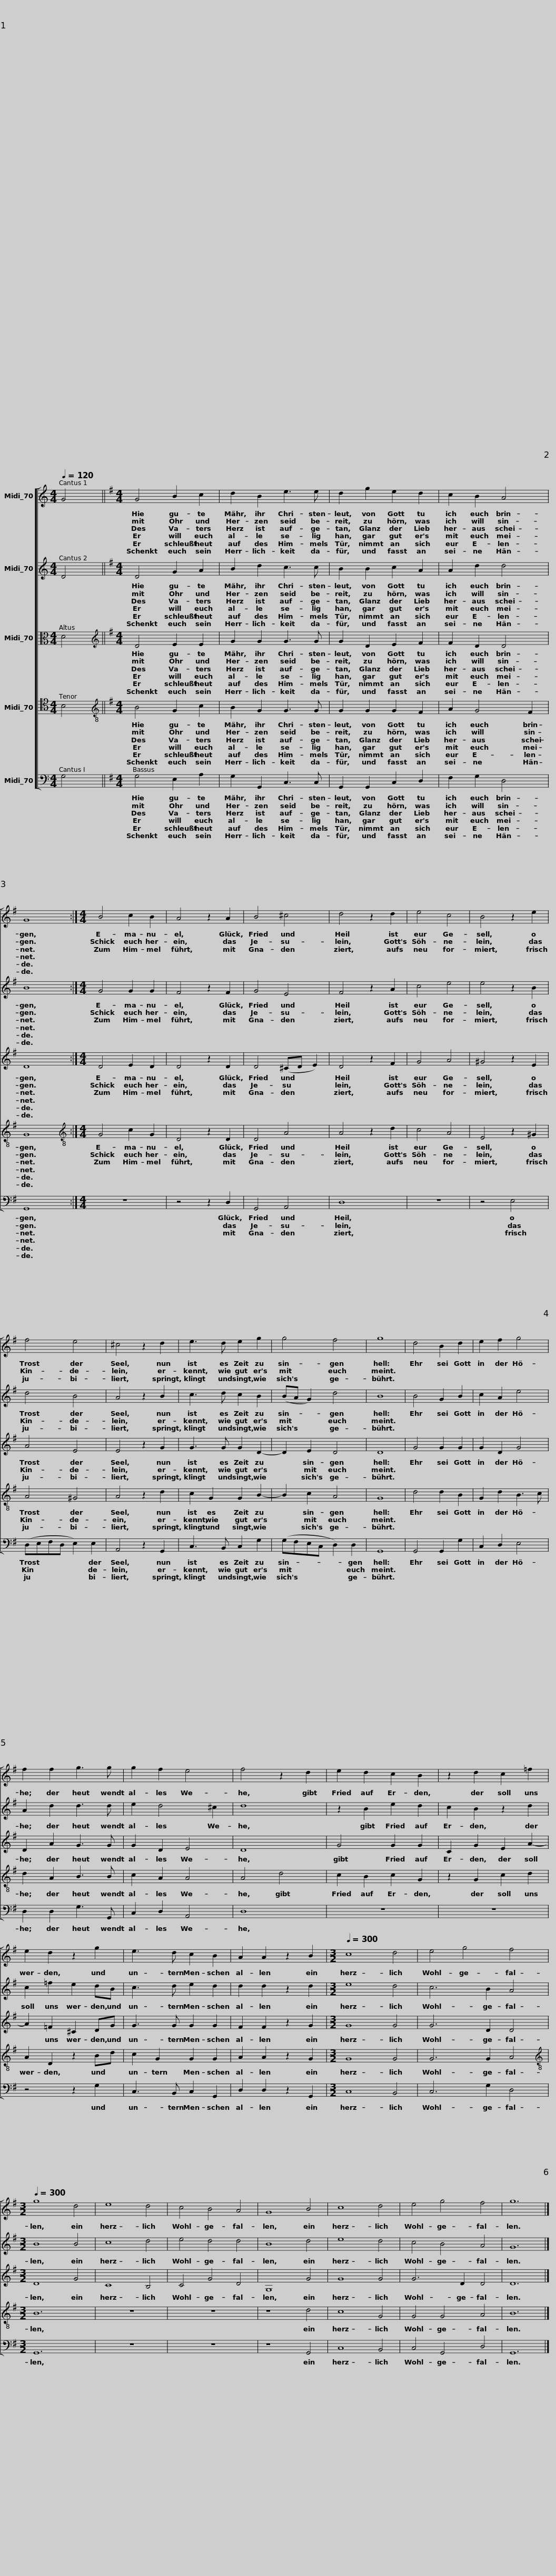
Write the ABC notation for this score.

X:1
%%score [ 1 2 3 4 5 ]
L:1/8
Q:1/4=120
M:4/4
I:linebreak $
K:C
V:1 treble
V:2 treble
V:3 alto
V:4 tenor
V:5 bass
V:1
 G4 ||$[K:G][M:4/4] G4 B2 c2 | d2 B2 e3 e | d2 g2 e2 d2 | c2 B2 A4 | %5
 G8 :|$[M:4/4] B4 c2 B2 | A4 z2 A2 | B4 ^c4 | d4 z2 d2 | %10
 e4 c4 | B4 z2 e2 | f4 e4 |$ ^c4 z2 d2 | e3 d e2 g2 | %15
 g4 f4 | g8 | d4 B2 d2 | e2 f2 g4 |$ f2 f2 g3 g | %20
 g2 f2 e4 | f4 z2 d2 | e2 d2 c2 B2 | z2 d2 c2 =f2 |$ e2 d2 z2 g2 | %25
 e3 d c2 B2 | A2 A2 z2 B2 |[M:3/2][Q:1/4=300] c8 d4 | e4 g4 f4 |$[M:3/2][Q:1/4=300][Q:1/4=300][Q:1/4=300][Q:1/4=300][Q:1/4=300] g8 d4 | %30
 e8 d4 | c4 B4 A4 | G8 B4 | c8 d4 | e4 g4 f4 | %35
 g12 |] %36
V:2
 D4 ||$[K:G][M:4/4] D4 G2 A2 | B2 d2 c3 c | B2 B2 c2 A2 | A2 d2 d4 | %5
 B8 :|$[M:4/4] G4 G2 G2 | F4 z2 F2 | G4 E4 | F4 z2 A2 | %10
 c4 e4 | e4 z2 B2 | d4 B4 |$ A4 z2 B2 | c3 d c2 B2 | %15
 (BA G2) d4 | B8 | B4 G2 B2 | c2 A2 e4 |$ A2 d2 d3 d | %20
 e2 d4 ^c2 | d8 | z2 B2 e2 d2 | c2 B2 z2 d2 |$ c2 =f2 e2 dB | %25
 c3 d e2 d2 | d2 d2 z2 d2 |[M:3/2] e8 d4 | c6 B2 A4 |$[M:3/2] B8 B4 | %30
 c8 d4 | e4 d4 d4 | B8 d4 | e8 d4 | c4 B4 A4 | %35
 G12 |] %36
V:3
 D4 ||$[K:G][M:4/4][K:treble] D4 E2 E2 | G2 G2 G3 G | G2 D2 E2 F2 | F2 D2 D4 | %5
 D8 :|$[M:4/4] D4 E2 D2 | D4 z2 D2 | D4 (^CD E2) | D4 z2 F2 | %10
 G4 A4 | ^G4 z2 E2 | A4 E4 |$ E4 z2 G2 | G3 G G2 D2- | %15
 D2 E2 D4 | D8 | G4 G2 G2 | G2 D2 G4 |$ D2 A2 G3 G | %20
 G2 D2 E4 | D8 | G4 G2 G2 | C2 G2 E2 A2- |$ A2 =F2 ^C2 DG | %25
 G3 G G2 G2 | F2 F2 z2 G2 |[M:3/2] G8 G4 | G6 D2 D4 |$[M:3/2] D8 G4 | %30
 C8 B,4 | C4 G4 D4 | G,8 G4 | G8 G4 | G6 D2 D4 | %35
 D12 |] %36
V:4
 B,4 ||$[K:G][M:4/4][K:treble-8] B4 G2 c2 | B2 G2 G3 G | G2 G2 G2 F2 | A2 G4 F2 | %5
 G8 :|$[M:4/4][K:treble-8] G4 c2 G2 | D4 z2 D2 | D4 A4 | A4 z2 d2 | %10
 c4 A4 | E4 z2 ^G2 | A4 ^G4 |$ A4 z2 d2 | c2 G2 G2 B2- | %15
 B2 c2 A4 | G8 | d4 d2 B2 | G2 d2 B3 c |$ d2 A2 B3 B | %20
 c2 A2 A4 | A4 d4 | c2 B2 c2 G2 | z2 G2 c2 d2 |$ A2 D2 z2 Bd | %25
 c2 G2 G2 G2 | A2 A2 z2 G2 |[M:3/2] G8 G4 | G6 G2 A4 |$[M:3/2][K:treble-8] B12 | %30
 z12 | z12 | z8 d4 | c8 G4 | G4 G4 A4 | %35
 B12 |] %36
V:5
 G,4 ||$[K:G][M:4/4] G,4 E,2 A,2 | G,2 G,,2 C,3 C, | G,,2 G,,2 C,2 D,2 | F,2 G,2 D,4 | %5
 G,,8 :|$[M:4/4] z8 | z4 z2 D,2 | G,,4 A,,4 | D,8 | %10
 z8 | z4 E,4 | (D,E,F,D, E,2) E,2 |$ A,,4 z2 G,,2 | C,3 B,, C,2 G,2 | %15
 (G,F,E,C, D,2) D,2 | G,,8 | G,,4 G,,2 G,2 | C,2 D,2 E,4 |$ D,2 D,2 G,3 G,, | %20
 C,2 D,2 A,,4 | D,8 | z8 | z8 |$ z4 z2 G,2 | %25
 C,3 B,, C,2 G,,2 | D,2 D,2 z2 G,,2 |[M:3/2] C,8 B,,4 | C,6 G,2 D,4 |$[M:3/2] G,,12 | %30
 z12 | z12 | z8 G,,4 | C,8 B,,4 | C,4 G,,4 D,4 | %35
 G,,12 |] %36
